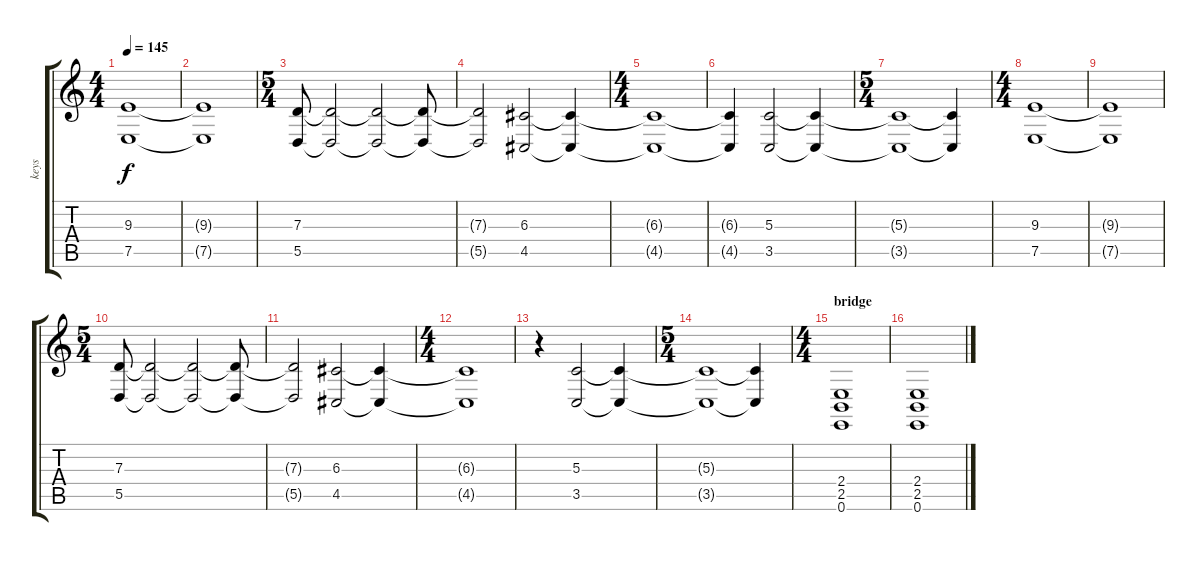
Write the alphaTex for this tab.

\track ("keys" "keys") {instrument lead1square}
\staff {score tabs}
\tuning (E4 B3 G3 D3 A2 E2) {hide}
\ts (4 4)
\tempo 145
\clef g2
\ks c
(9.3 7.5).1{dy f} |
(9.3{t} 7.5{t}).1 |
\ts (5 4)
(7.3 5.5).8 (7.3{t} 5.5{t}).2 (7.3{t} 5.5{t}).2 (7.3{t} 5.5{t}).8 |
(7.3{t} 5.5{t}).2 (6.3 4.5).2 (6.3{t} 4.5{t}).4 |
\ts (4 4)
(6.3{t} 4.5{t}).1 |
(6.3{t} 4.5{t}).4 (5.3 3.5).2 (5.3{t} 3.5{t}).4 |
\ts (5 4)
(5.3{t} 3.5{t}).1 (5.3{t} 3.5{t}).4 |
\ts (4 4)
(9.3 7.5).1 |
(9.3{t} 7.5{t}).1 |
\ts (5 4)
(7.3 5.5).8 (7.3{t} 5.5{t}).2 (7.3{t} 5.5{t}).2 (7.3{t} 5.5{t}).8 |
(7.3{t} 5.5{t}).2 (6.3 4.5).2 (6.3{t} 4.5{t}).4 |
\ts (4 4)
(6.3{t} 4.5{t}).1 |
r.4 (5.3 3.5).2 (5.3{t} 3.5{t}).4 |
\ts (5 4)
(5.3{t} 3.5{t}).1 (5.3{t} 3.5{t}).4 |
\ts (4 4)
\section ("" "bridge")
(2.4 2.5 0.6).1 |
(2.4 2.5 0.6).1
